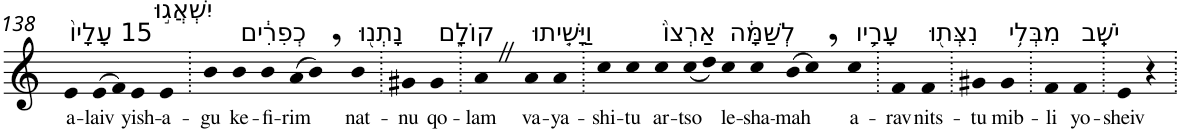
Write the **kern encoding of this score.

**kern	**text
*part1	*part1
*staff1	*staff1
*I"Piano	*
*I'Pno	*
!!LO:PB:g=z
*clefG2	*
*k[]	*
=138	=138
!LO:TX:a:t=15 עָלָיו֙	!
!	!LO:LY:b
4e	a-
!	!LO:LY:b
(>8e	-laiv
8f)	.
!LO:TX:a:t=יִשְׁאֲג֣וּ	!
!	!LO:LY:b
4e	yish-
!	!LO:LY:b
4e	-a-
=139.	=139.
!	!LO:LY:b
4b	-gu
!LO:TX:a:t=כְפִרִ֔ים	!
!	!LO:LY:b
4b	ke-
!	!LO:LY:b
4b	-fi-
!	!LO:LY:b
(>8a	-rim
8b,)	.
!LO:TX:a:t=נָתְנ֖וּ	!
!	!LO:LY:b
4b	nat-
=140.	=140.
!	!LO:LY:b
4g#X	-nu
!LO:TX:a:t=קוֹלָ֑ם	!
!	!LO:LY:b
4g#	qo-
=141.	=141.
!	!LO:LY:b
4aZ	-lam
!LO:TX:a:t=וַיָּשִׁ֤יתוּ	!
!	!LO:LY:b
4a	va-
!	!LO:LY:b
4a	-ya-
=142.	=142.
!	!LO:LY:b
4cc	-shi-
!	!LO:LY:b
4cc	-tu
!LO:TX:a:t=אַרְצוֹ֙	!
!	!LO:LY:b
4cc	ar-
!	!LO:LY:b
(<8cc	-tso
8dd)	.
!LO:TX:a:t=לְשַׁמָּ֔ה	!
!	!LO:LY:b
4cc	le-
!	!LO:LY:b
4cc	-sha-
!	!LO:LY:b
(>8b	-mah
8cc,)	.
!LO:TX:a:t=עָרָ֥יו	!
!	!LO:LY:b
4cc	a-
=143.	=143.
!	!LO:LY:b
4f	-rav
!LO:TX:a:t=נִצְּת֖וּ	!
!	!LO:LY:b
4f	nits-
=144.	=144.
!	!LO:LY:b
4g#X	-tu
!LO:TX:a:t=מִבְּלִ֥י	!
!	!LO:LY:b
4g#	mib-
=145.	=145.
!	!LO:LY:b
4f	-li
!LO:TX:a:t=יֹשֵֽׁב	!
!	!LO:LY:b
4f	yo-
=146.	=146.
!	!LO:LY:b
4e	-sheiv
4r	.
=.	=.
*-	*-
